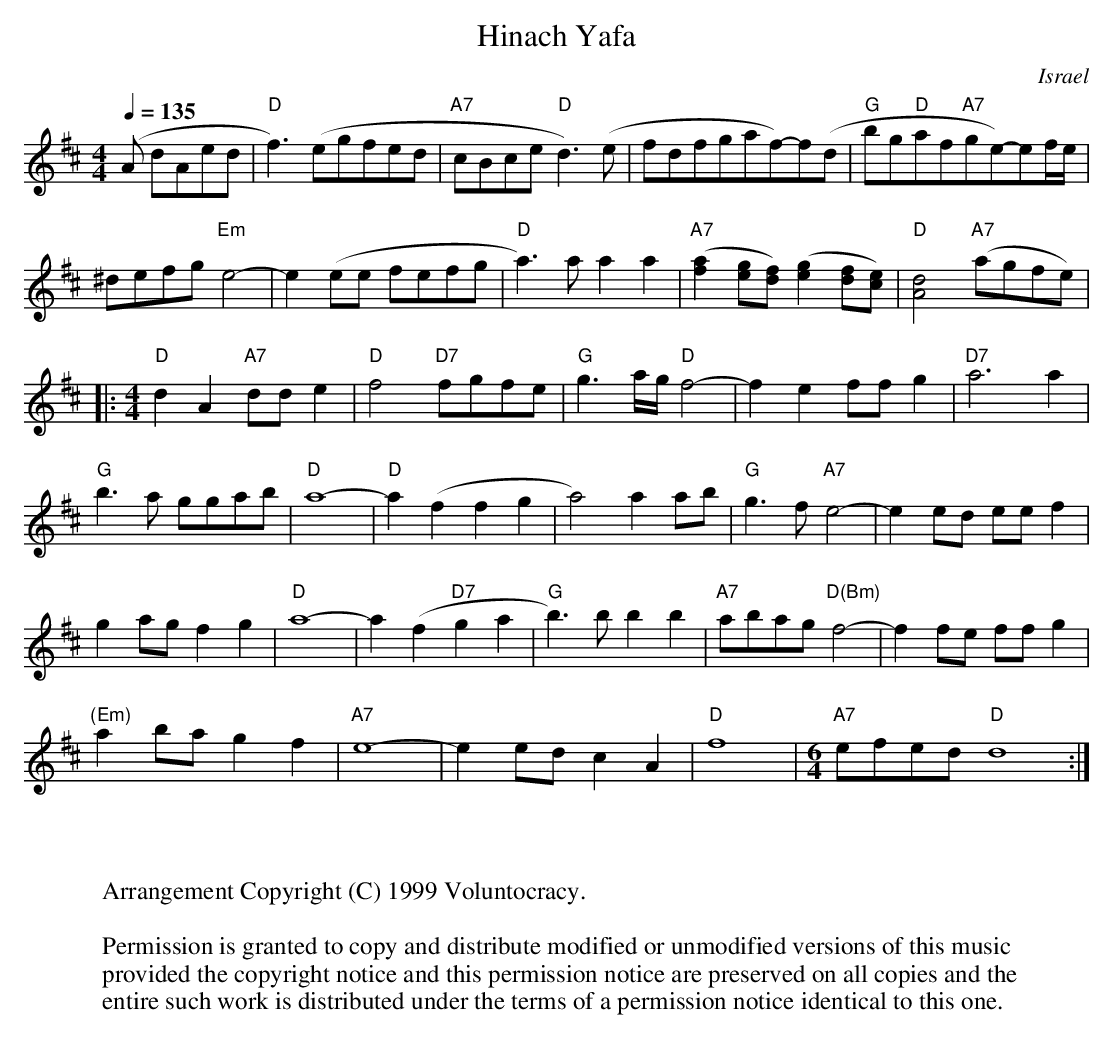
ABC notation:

X:1
T:Hinach Yafa
O:Israel
M:4/4
L:1/8
Q:1/4=135
K:D
(A dAed|"D"f3)(egfed|"A7"cBce"D"d3)(e|fdfgaf)-f(d|"G"bg"D"af"A7"ge-)ef/2e/2|
^defg"Em"e4-|e2 (ee fefg|"D"a3)a a2a2|\
"A7"([a2f2][ge][df])([e2g2][df][ce])|"D"[d4A4]"A7"(agfe)|
|:[M:4/4]"D"d2 A2 "A7"dd e2|"D"f4"D7"fgfe|"G"g3 a/2g/2"D"f4-|f2 e2 ff g2|"D7"a6 a2|
"G"b3 a ggab|"D"a8-|"D"a2 (f2f2g2|a4) a2 ab|"G"g3 f"A7"e4-|e2 ed ee f2|
g2 ag f2 g2|"D"a8-|a2 (f2"D7"g2a2|"G"b3)b b2 b2|"A7"abag"D(Bm)"f4-|f2 fe ff g2|
"(Em)"a2 ba g2 f2|"A7"e8-|e2 ed c2 A2|"D"f8|[M:6/4]"A7"efed"D"d8:|
W:
W:
W:Arrangement Copyright (C) 1999 Voluntocracy.
W:
W:Permission is granted to copy and distribute modified or unmodified versions of this music
W:provided the copyright notice and this permission notice are preserved on all copies and the
W:entire such work is distributed under the terms of a permission notice identical to this one.
